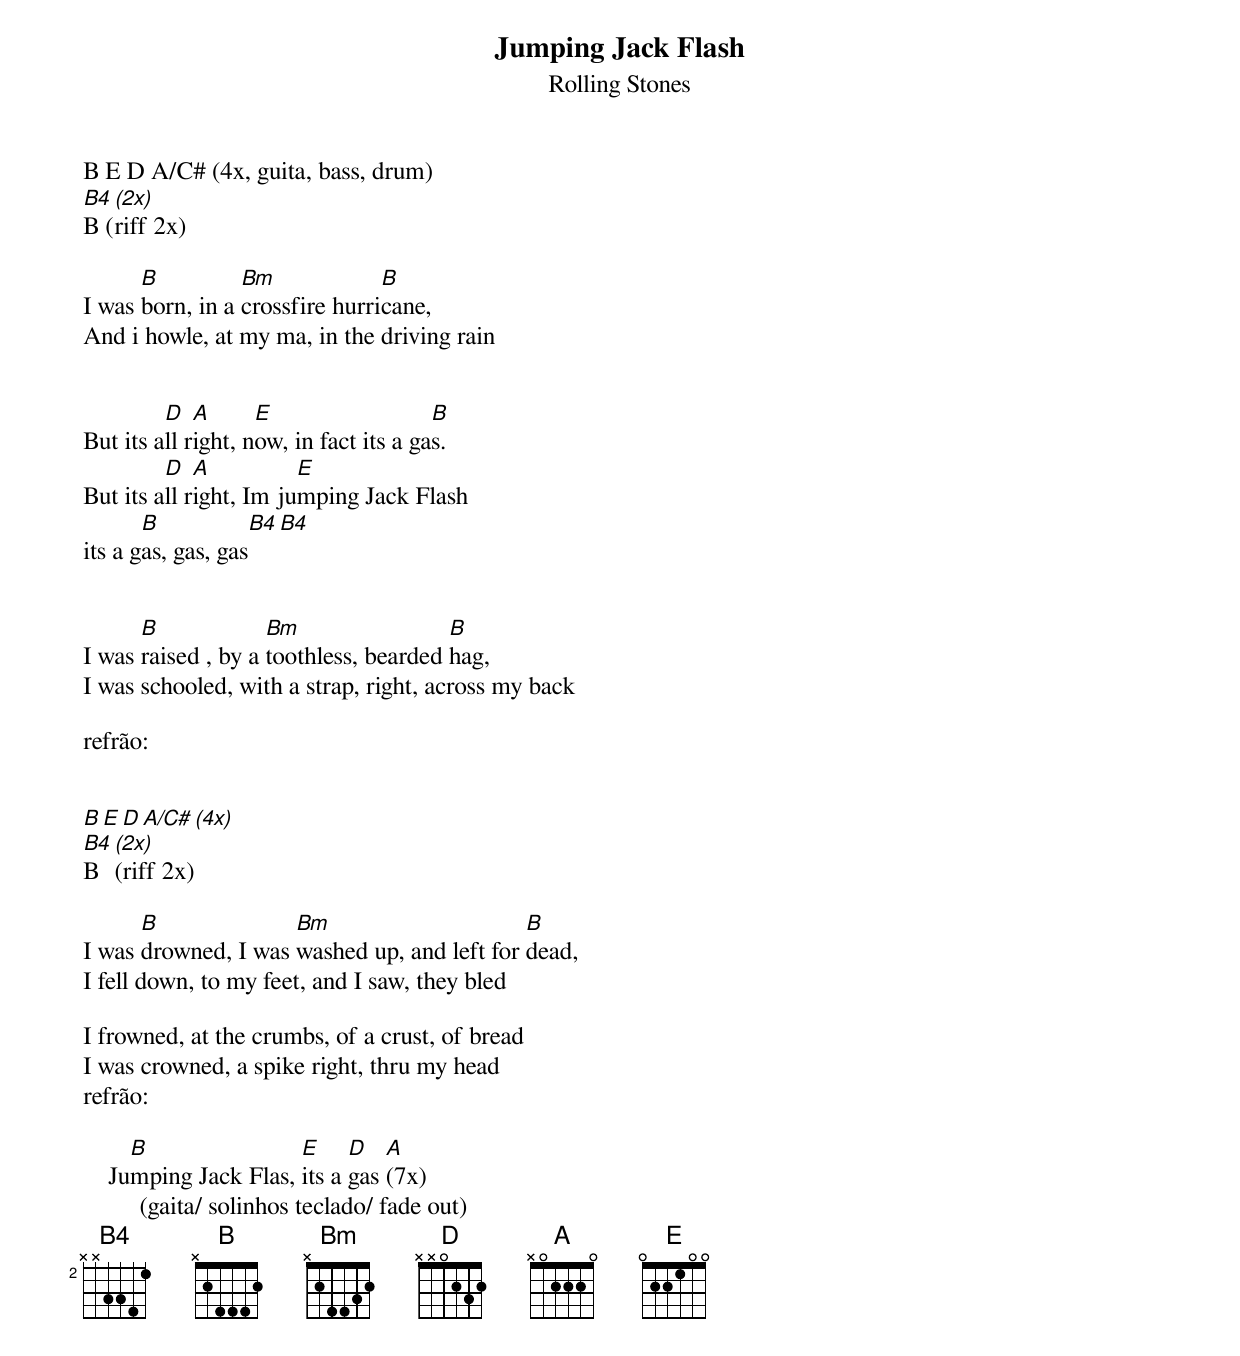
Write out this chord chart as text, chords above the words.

Jumping Jack Flash
Rolling Stones

B E D A/C# (4x, guita, bass, drum)
B4 (2x)
B (riff 2x)

      B          Bm             B
I was born, in a crossfire hurricane,
And i howle, at my ma, in the driving rain


         D   A      E                   B
But its all right, now, in fact its a gas.
         D   A          E
But its all right, Im jumping Jack Flash
       B              B4     B4
its a gas, gas, gas


      B             Bm                 B
I was raised , by a toothless, bearded hag,
I was schooled, with a strap, right, across my back

refrão:


B   E   D   A/C# (4x)
B4 (2x)
B  (riff 2x)

      B              Bm                      B
I was drowned, I was washed up, and left for dead,
I fell down, to my feet, and I saw, they bled

I frowned, at the crumbs, of a crust, of bread
I was crowned, a spike right, thru my head
refrão:

      B                E     D   A
    Jumping Jack Flas, its a gas (7x)
	 (gaita/ solinhos teclado/ fade out)
